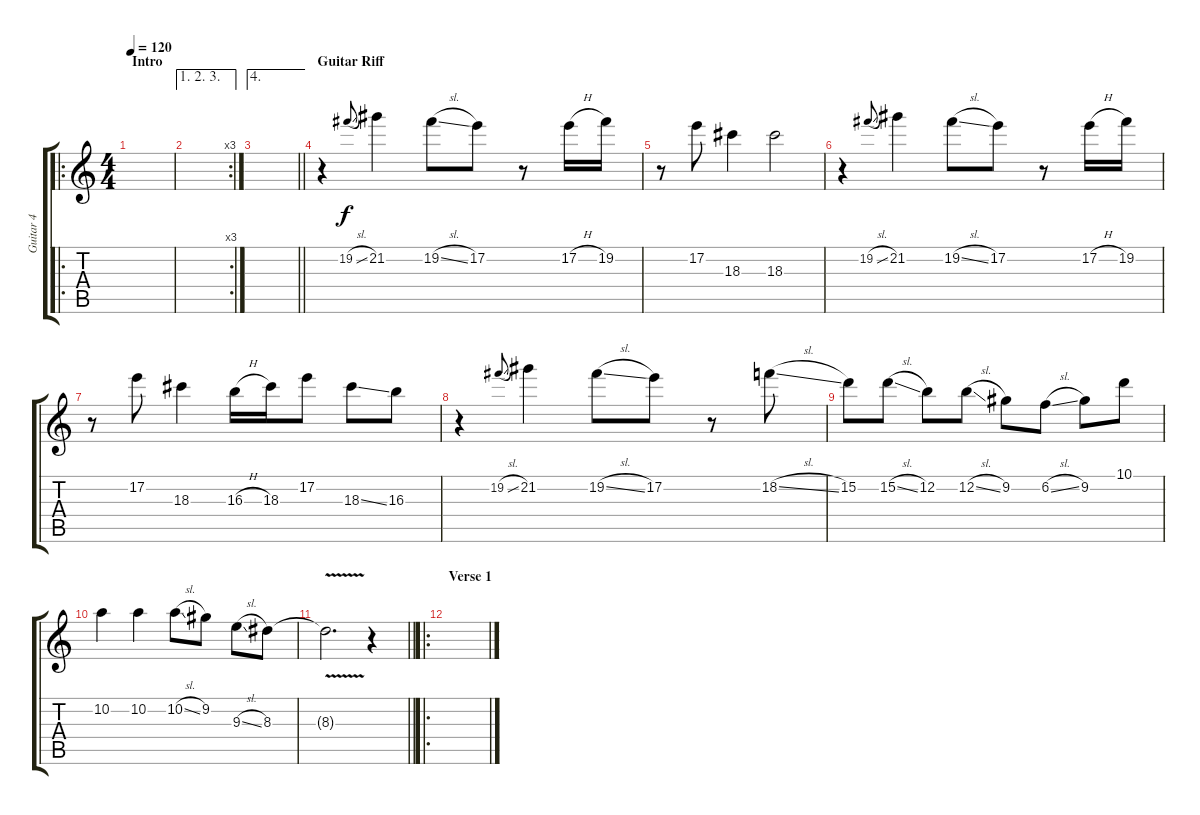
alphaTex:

\track ("Guitar 4" "Guitar 4") {instrument electricguitarclean}
\staff {score tabs}
\tuning (E4 B3 G3 D3 A2 E2) {hide}
\ro
\ts (4 4)
\section ("" "Intro")
\tempo 120
\clef g2
\ks c
|
\ae (1 2 3)
\rc 3
|
\ae 4
\barLineRight lightlight
|
\section ("" "Guitar Riff")
r.4 19.2{sl}.8{gr onbeat} 21.2.4 19.2{sl}.8 17.2.8 r.8 17.2{h}.16 19.2.16 |
r.8 17.2.8 18.3.4 18.3.2 |
r.4 19.2{sl}.8{gr onbeat} 21.2.4 19.2{sl}.8 17.2.8 r.8 17.2{h}.16 19.2.16 |
r.8 17.2.8 18.3.4 16.3{h}.16 18.3.16 17.2.8 18.3{ss}.8 16.3.8 |
r.4 19.2{sl}.8{gr onbeat} 21.2.4 19.2{sl}.8 17.2.8 r.8 18.2{sl}.8 |
15.2.8 15.2{sl}.8 12.2.8 12.2{sl}.8 9.2.8 6.2{sl}.8 9.2.8 10.1.8 |
10.2.4 10.2.4 10.2{sl}.8 9.2.8 9.3{sl}.8 8.3.8 |
\barLineRight lightlight
8.3{v t}.2{d} r.4 |
\ro
\section ("" "Verse 1")
